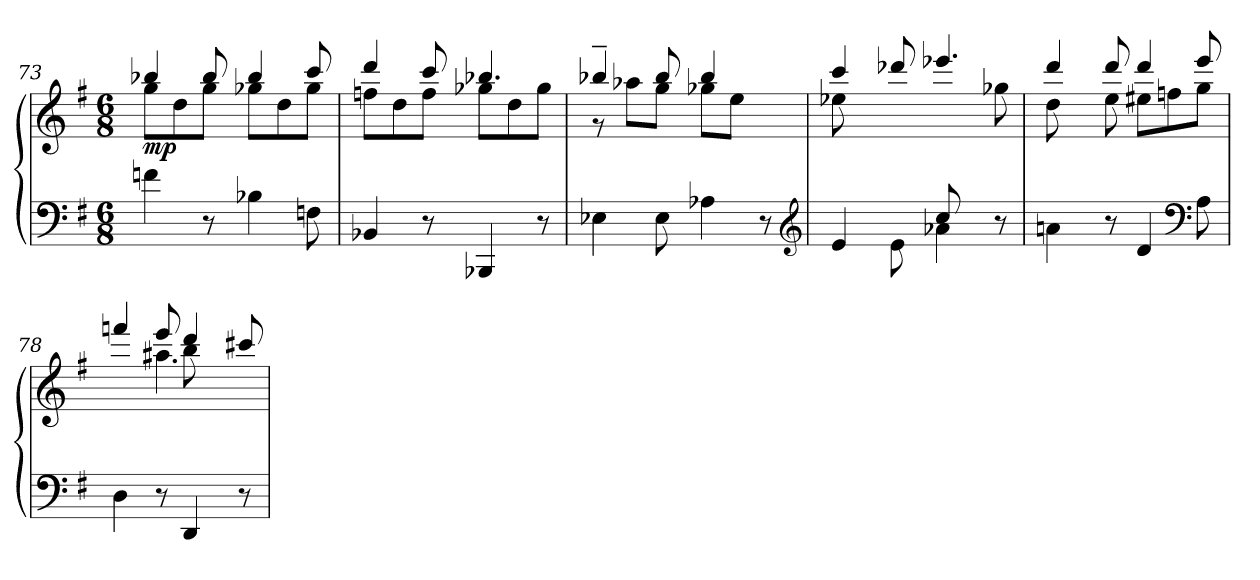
**kern	**kern	**dynam
*part1	*part1	*part1
*staff2	*staff1	*staff1/2
*clefF4	*clefG2	*
*k[f#]	*k[f#]	*
*M6/8	*M6/8	*
=73	=73	=73
*	*^	*
!	!	!	!LO:DY:b
4fn\	4bb-X/	8gg\L	mp
.	.	8dd\	.
8r	8bb-/	8gg\J	.
4B-X\	4bb-/	8gg-X\L	.
.	.	8dd\	.
8Fn\	8ccc/	8gg-\J	.
=74	=74	=74	=74
4BB-X/	4ddd/	8ffn\L	.
.	.	8dd\	.
8r	8ccc/	8ff\J	.
4BBB-X/	4.bb-X/	8gg-X\L	.
.	.	8dd\	.
8r	.	8gg-\J	.
=75	=75	=75	=75
4E-X\	4bb-X~/	8rg	.
.	.	8aa-X\L	.
8E-\	8bb-/	8gg\J	.
4A-X\	4bb-/	8gg-X\L	.
.	.	8ee\J	.
8r	8ryy	8ryy	.
*clefG2	*	*	*
!!LO:LB:g=z	!!
=76	=76	=76	=76
*^	*	*	*
4.ryy	4e/	4ccc/	8ee-X\	.
.	.	.	2ryy	.
.	8e\	8ddd-X/	.	.
8cc/	4a-X\	4.eee-X/	.	.
4ryy	.	.	.	.
.	8r	.	8gg-X\	.
*v	*v	*	*	*
=77	=77	=77	=77
4an\	4ddd/	8dd\	.
.	.	8ryy	.
8r	8ddd/	8ee\	.
4d/	4ddd/	8ee#X\L	.
.	.	8ff\	.
*clefF4	*	*	*
8A\	8eee/	8gg\J	.
=78	=78	=78	=78
*	*	*^	*
4D\	4fff/	4.ryy	4ryy	.
8r	8eee/	.	4.aa#X\	.
4DD/	4ddd/	8bb\	.	.
.	.	4ryy	.	.
8r	8ccc#X/	.	8ryy	.
*	*v	*v	*v	*
=	=	=
*-	*-	*-
